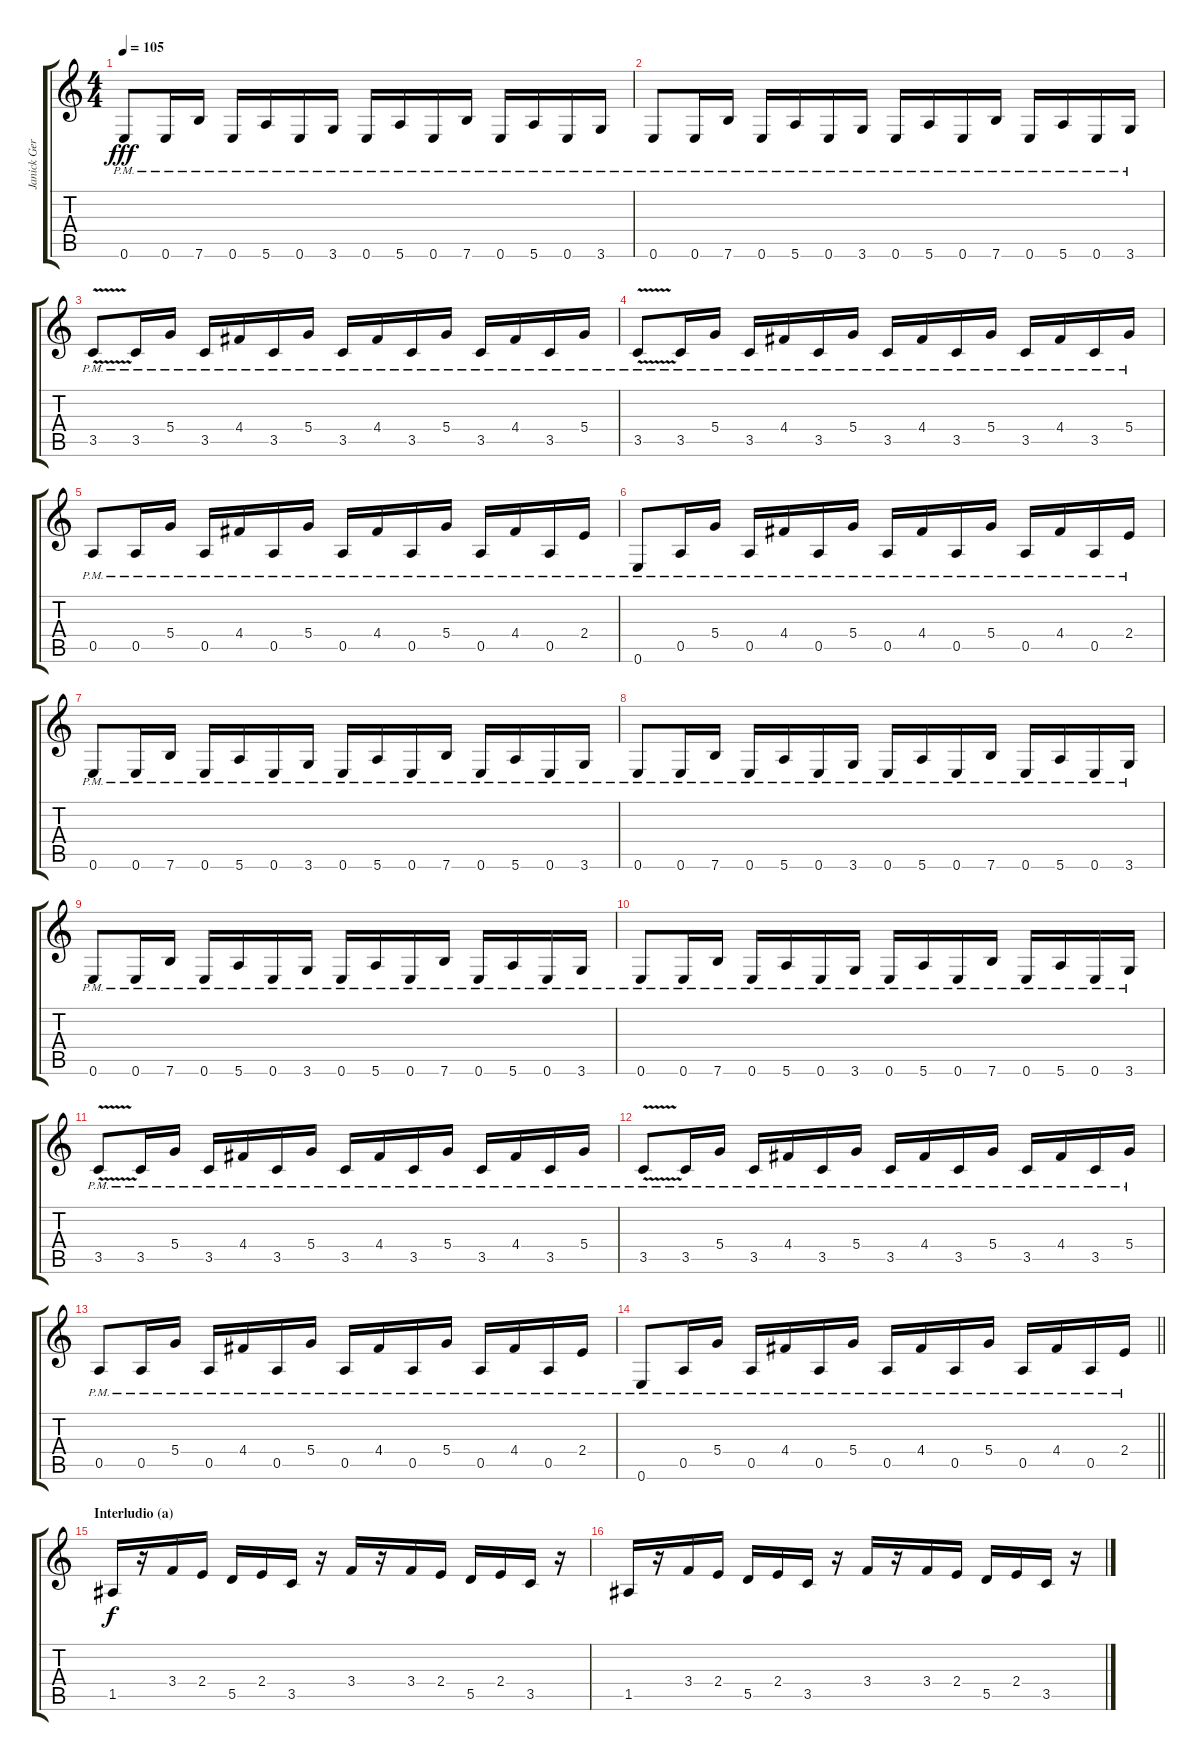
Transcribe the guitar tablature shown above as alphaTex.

\track ("Janick Gers" "Janick Ger") {instrument distortionguitar}
\staff {score tabs}
\tuning (E4 B3 G3 D3 A2 E2) {hide}
\ts (4 4)
\tempo 105
\clef g2
\ks c
0.6{pm}.8{dy fff} 0.6{pm}.16 7.6{pm}.16 0.6{pm}.16 5.6{pm}.16 0.6{pm}.16 3.6{pm}.16 0.6{pm}.16 5.6{pm}.16 0.6{pm}.16 7.6{pm}.16 0.6{pm}.16 5.6{pm}.16 0.6{pm}.16 3.6{pm}.16 |
0.6{pm}.8 0.6{pm}.16 7.6{pm}.16 0.6{pm}.16 5.6{pm}.16 0.6{pm}.16 3.6{pm}.16 0.6{pm}.16 5.6{pm}.16 0.6{pm}.16 7.6{pm}.16 0.6{pm}.16 5.6{pm}.16 0.6{pm}.16 3.6{pm}.16 |
3.5{v pm}.8 3.5{pm}.16 5.4{pm}.16 3.5{pm}.16 4.4{pm}.16 3.5{pm}.16 5.4{pm}.16 3.5{pm}.16 4.4{pm}.16 3.5{pm}.16 5.4{pm}.16 3.5{pm}.16 4.4{pm}.16 3.5{pm}.16 5.4{pm}.16 |
3.5{v pm}.8 3.5{pm}.16 5.4{pm}.16 3.5{pm}.16 4.4{pm}.16 3.5{pm}.16 5.4{pm}.16 3.5{pm}.16 4.4{pm}.16 3.5{pm}.16 5.4{pm}.16 3.5{pm}.16 4.4{pm}.16 3.5{pm}.16 5.4{pm}.16 |
0.5{pm}.8 0.5{pm}.16 5.4{pm}.16 0.5{pm}.16 4.4{pm}.16 0.5{pm}.16 5.4{pm}.16 0.5{pm}.16 4.4{pm}.16 0.5{pm}.16 5.4{pm}.16 0.5{pm}.16 4.4{pm}.16 0.5{pm}.16 2.4{pm}.16 |
0.6{pm}.8 0.5{pm}.16 5.4{pm}.16 0.5{pm}.16 4.4{pm}.16 0.5{pm}.16 5.4{pm}.16 0.5{pm}.16 4.4{pm}.16 0.5{pm}.16 5.4{pm}.16 0.5{pm}.16 4.4{pm}.16 0.5{pm}.16 2.4{pm}.16 |
0.6{pm}.8 0.6{pm}.16 7.6{pm}.16 0.6{pm}.16 5.6{pm}.16 0.6{pm}.16 3.6{pm}.16 0.6{pm}.16 5.6{pm}.16 0.6{pm}.16 7.6{pm}.16 0.6{pm}.16 5.6{pm}.16 0.6{pm}.16 3.6{pm}.16 |
0.6{pm}.8 0.6{pm}.16 7.6{pm}.16 0.6{pm}.16 5.6{pm}.16 0.6{pm}.16 3.6{pm}.16 0.6{pm}.16 5.6{pm}.16 0.6{pm}.16 7.6{pm}.16 0.6{pm}.16 5.6{pm}.16 0.6{pm}.16 3.6{pm}.16 |
0.6{pm}.8 0.6{pm}.16 7.6{pm}.16 0.6{pm}.16 5.6{pm}.16 0.6{pm}.16 3.6{pm}.16 0.6{pm}.16 5.6{pm}.16 0.6{pm}.16 7.6{pm}.16 0.6{pm}.16 5.6{pm}.16 0.6{pm}.16 3.6{pm}.16 |
0.6{pm}.8 0.6{pm}.16 7.6{pm}.16 0.6{pm}.16 5.6{pm}.16 0.6{pm}.16 3.6{pm}.16 0.6{pm}.16 5.6{pm}.16 0.6{pm}.16 7.6{pm}.16 0.6{pm}.16 5.6{pm}.16 0.6{pm}.16 3.6{pm}.16 |
3.5{v pm}.8 3.5{pm}.16 5.4{pm}.16 3.5{pm}.16 4.4{pm}.16 3.5{pm}.16 5.4{pm}.16 3.5{pm}.16 4.4{pm}.16 3.5{pm}.16 5.4{pm}.16 3.5{pm}.16 4.4{pm}.16 3.5{pm}.16 5.4{pm}.16 |
3.5{v pm}.8 3.5{pm}.16 5.4{pm}.16 3.5{pm}.16 4.4{pm}.16 3.5{pm}.16 5.4{pm}.16 3.5{pm}.16 4.4{pm}.16 3.5{pm}.16 5.4{pm}.16 3.5{pm}.16 4.4{pm}.16 3.5{pm}.16 5.4{pm}.16 |
0.5{pm}.8 0.5{pm}.16 5.4{pm}.16 0.5{pm}.16 4.4{pm}.16 0.5{pm}.16 5.4{pm}.16 0.5{pm}.16 4.4{pm}.16 0.5{pm}.16 5.4{pm}.16 0.5{pm}.16 4.4{pm}.16 0.5{pm}.16 2.4{pm}.16 |
\barLineRight lightlight
0.6{pm}.8 0.5{pm}.16 5.4{pm}.16 0.5{pm}.16 4.4{pm}.16 0.5{pm}.16 5.4{pm}.16 0.5{pm}.16 4.4{pm}.16 0.5{pm}.16 5.4{pm}.16 0.5{pm}.16 4.4{pm}.16 0.5{pm}.16 2.4{pm}.16 |
\section ("" "Interludio (a)")
1.5.16{dy f} r.16 3.4.16 2.4.16 5.5.16 2.4.16 3.5.16 r.16 3.4.16 r.16 3.4.16 2.4.16 5.5.16 2.4.16 3.5.16 r.16 |
1.5.16 r.16 3.4.16 2.4.16 5.5.16 2.4.16 3.5.16 r.16 3.4.16 r.16 3.4.16 2.4.16 5.5.16 2.4.16 3.5.16 r.16
